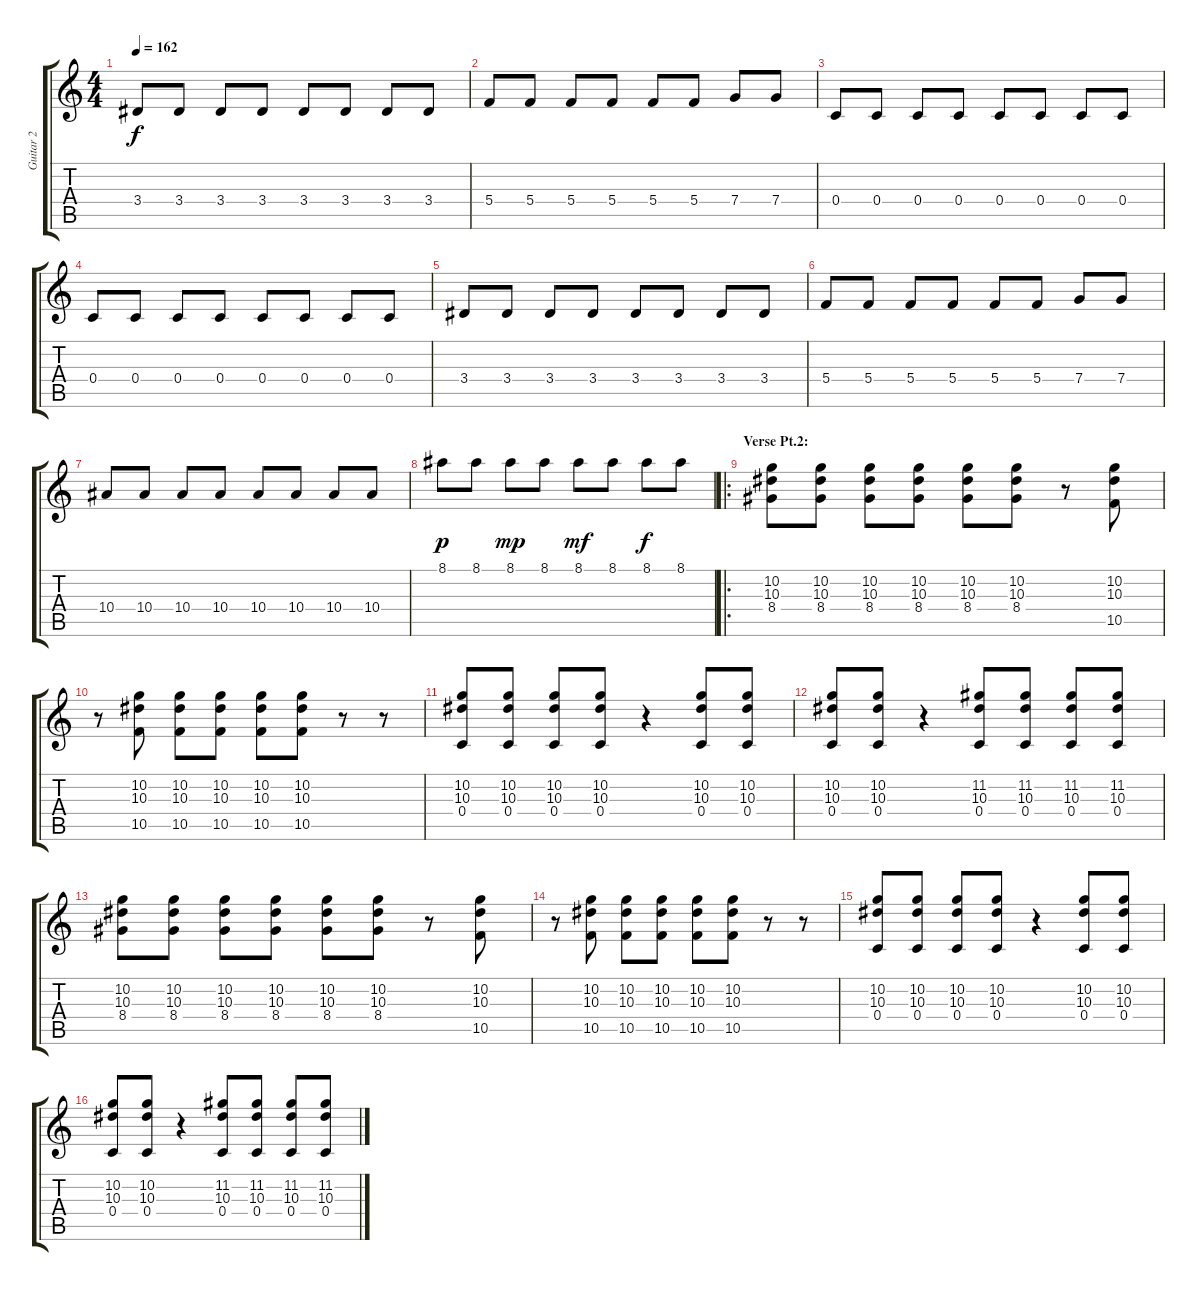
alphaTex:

\track ("Guitar 2" "Guitar 2") {instrument distortionguitar}
\staff {score tabs}
\tuning (D4 A3 F3 C3 G2 C2) {hide}
\ts (4 4)
\tempo 162
\clef g2
\ks c
3.4.8{dy f instrument electricguitarmuted} 3.4.8 3.4.8 3.4.8 3.4.8 3.4.8 3.4.8 3.4.8 |
5.4.8{instrument electricguitarmuted} 5.4.8 5.4.8 5.4.8 5.4.8 5.4.8 7.4.8 7.4.8 |
0.4.8{instrument electricguitarmuted} 0.4.8 0.4.8 0.4.8 0.4.8 0.4.8 0.4.8 0.4.8 |
0.4.8{instrument electricguitarmuted} 0.4.8 0.4.8 0.4.8 0.4.8 0.4.8 0.4.8 0.4.8 |
3.4.8{instrument electricguitarmuted} 3.4.8 3.4.8 3.4.8 3.4.8 3.4.8 3.4.8 3.4.8 |
5.4.8{instrument electricguitarmuted} 5.4.8 5.4.8 5.4.8 5.4.8 5.4.8 7.4.8 7.4.8 |
10.4.8{instrument electricguitarmuted} 10.4.8 10.4.8 10.4.8 10.4.8 10.4.8 10.4.8 10.4.8 |
8.1.8{dy p instrument electricguitarmuted} 8.1.8 8.1.8{dy mp} 8.1.8 8.1.8{dy mf} 8.1.8 8.1.8{dy f} 8.1.8 |
\ro
\section ("" "Verse Pt.2:")
(10.2 10.3 8.4).8{instrument distortionguitar} (10.2 10.3 8.4).8 (10.2 10.3 8.4).8 (10.2 10.3 8.4).8 (10.2 10.3 8.4).8 (10.2 10.3 8.4).8 r.8 (10.2 10.3 10.5).8 |
r.8 (10.2 10.3 10.5).8 (10.2 10.3 10.5).8 (10.2 10.3 10.5).8 (10.2 10.3 10.5).8 (10.2 10.3 10.5).8 r.8 r.8 |
(10.2 10.3 0.4).8 (10.2 10.3 0.4).8 (10.2 10.3 0.4).8 (10.2 10.3 0.4).8 r.4 (10.2 10.3 0.4).8 (10.2 10.3 0.4).8 |
(10.2 10.3 0.4).8 (10.2 10.3 0.4).8 r.4 (11.2 10.3 0.4).8 (11.2 10.3 0.4).8 (11.2 10.3 0.4).8 (11.2 10.3 0.4).8 |
(10.2 10.3 8.4).8{instrument distortionguitar} (10.2 10.3 8.4).8 (10.2 10.3 8.4).8 (10.2 10.3 8.4).8 (10.2 10.3 8.4).8 (10.2 10.3 8.4).8 r.8 (10.2 10.3 10.5).8 |
r.8 (10.2 10.3 10.5).8 (10.2 10.3 10.5).8 (10.2 10.3 10.5).8 (10.2 10.3 10.5).8 (10.2 10.3 10.5).8 r.8 r.8 |
(10.2 10.3 0.4).8 (10.2 10.3 0.4).8 (10.2 10.3 0.4).8 (10.2 10.3 0.4).8 r.4 (10.2 10.3 0.4).8 (10.2 10.3 0.4).8 |
(10.2 10.3 0.4).8 (10.2 10.3 0.4).8 r.4 (11.2 10.3 0.4).8 (11.2 10.3 0.4).8 (11.2 10.3 0.4).8 (11.2 10.3 0.4).8
